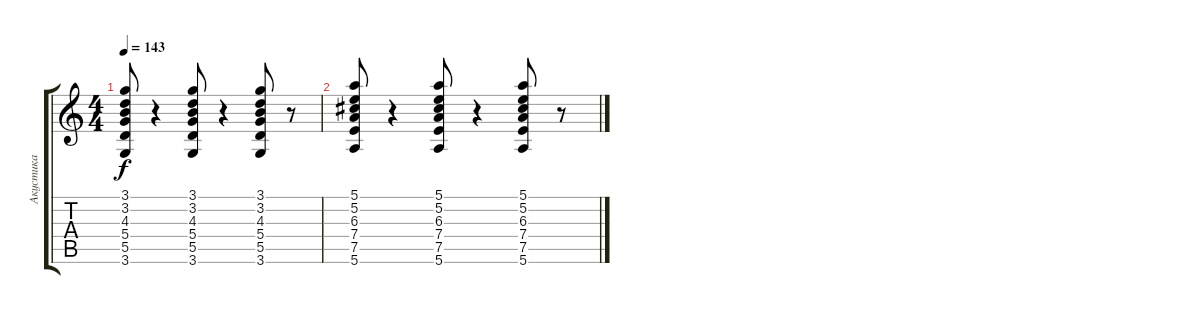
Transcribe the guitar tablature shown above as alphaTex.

\track ("Акустика" "Акустика") {instrument electricguitarclean}
\staff {score tabs}
\tuning (E4 B3 G3 D3 A2 E2) {hide}
\ts (4 4)
\tempo 143
\clef g2
\ks c
(3.1 3.2 4.3 5.4 5.5 3.6).8{dy f} r.4 (3.1 3.2 4.3 5.4 5.5 3.6).8 r.4 (3.1 3.2 4.3 5.4 5.5 3.6).8 r.8 |
(5.1 5.2 6.3 7.4 7.5 5.6).8 r.4 (5.1 5.2 6.3 7.4 7.5 5.6).8 r.4 (5.1 5.2 6.3 7.4 7.5 5.6).8 r.8
